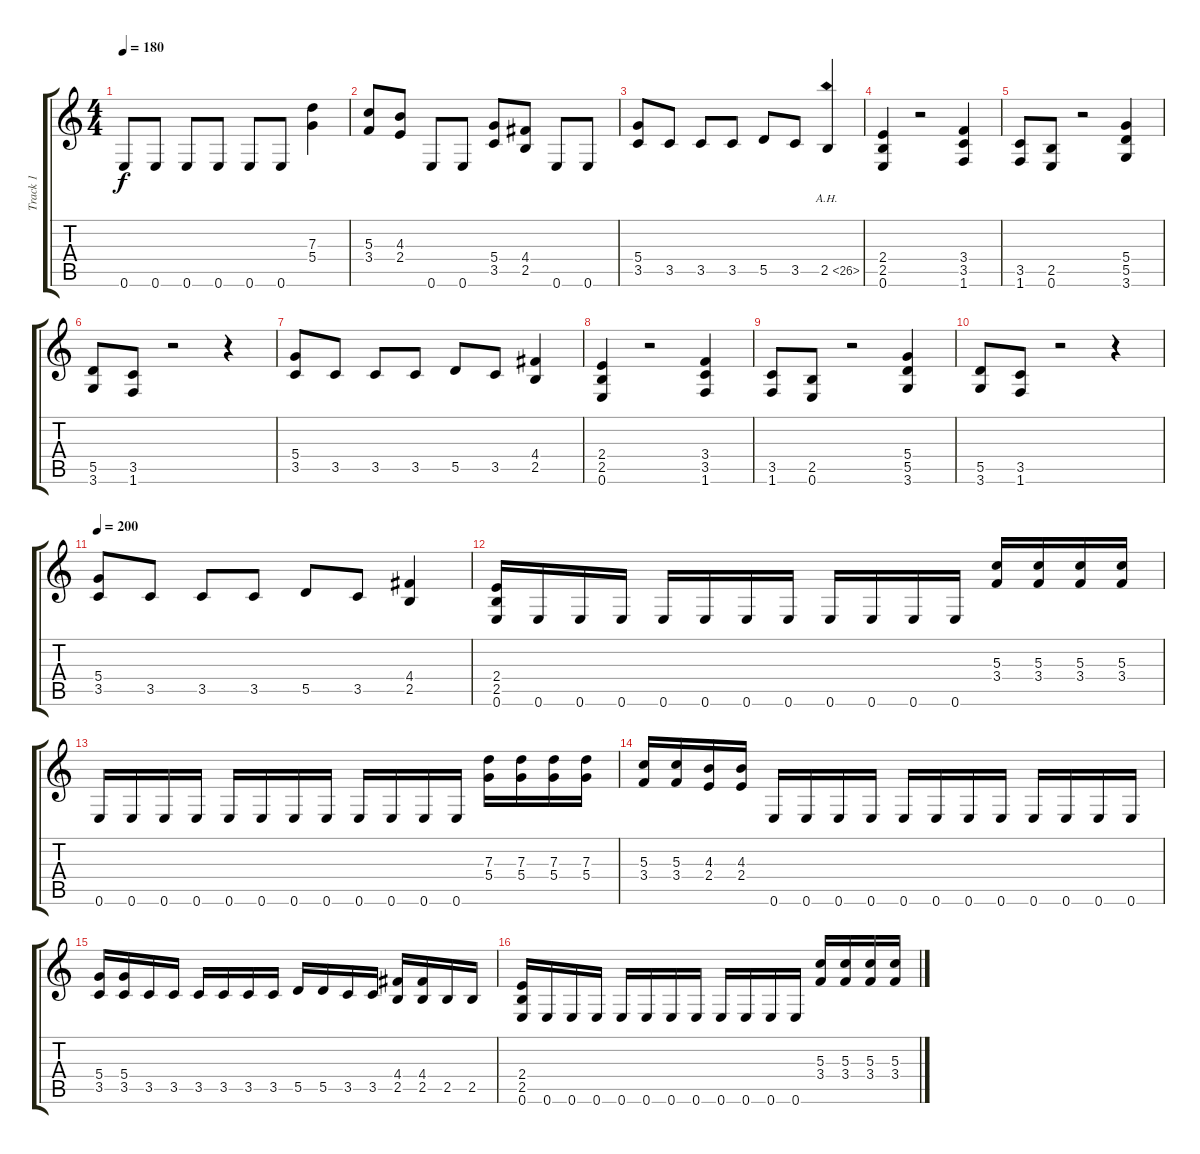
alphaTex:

\track ("Track 1" "Track 1") {instrument distortionguitar}
\staff {score tabs}
\tuning (E4 B3 G3 D3 A2 E2) {hide}
\ts (4 4)
\tempo 180
\clef g2
\ks c
0.6.8{dy f} 0.6.8 0.6.8 0.6.8 0.6.8 0.6.8 (7.3 5.4).4 |
(5.3 3.4).8 (4.3 2.4).8 0.6.8 0.6.8 (5.4 3.5).8 (4.4 2.5).8 0.6.8 0.6.8 |
(5.4 3.5).8 3.5.8 3.5.8 3.5.8 5.5.8 3.5.8 2.5{ah 24}.4 |
(2.4 2.5 0.6).4 r.2 (3.4 3.5 1.6).4 |
(3.5 1.6).8 (2.5 0.6).8 r.2 (5.4 5.5 3.6).4 |
(5.5 3.6).8 (3.5 1.6).8 r.2 r.4 |
(5.4 3.5).8 3.5.8 3.5.8 3.5.8 5.5.8 3.5.8 (4.4 2.5).4 |
(2.4 2.5 0.6).4 r.2 (3.4 3.5 1.6).4 |
(3.5 1.6).8 (2.5 0.6).8 r.2 (5.4 5.5 3.6).4 |
(5.5 3.6).8 (3.5 1.6).8 r.2 r.4 |
\tempo 200
(5.4 3.5).8 3.5.8 3.5.8 3.5.8 5.5.8 3.5.8 (4.4 2.5).4 |
(2.4 2.5 0.6).16 0.6.16 0.6.16 0.6.16 0.6.16 0.6.16 0.6.16 0.6.16 0.6.16 0.6.16 0.6.16 0.6.16 (5.3 3.4).16 (5.3 3.4).16 (5.3 3.4).16 (5.3 3.4).16 |
0.6.16 0.6.16 0.6.16 0.6.16 0.6.16 0.6.16 0.6.16 0.6.16 0.6.16 0.6.16 0.6.16 0.6.16 (7.3 5.4).16 (7.3 5.4).16 (7.3 5.4).16 (7.3 5.4).16 |
(5.3 3.4).16 (5.3 3.4).16 (4.3 2.4).16 (4.3 2.4).16 0.6.16 0.6.16 0.6.16 0.6.16 0.6.16 0.6.16 0.6.16 0.6.16 0.6.16 0.6.16 0.6.16 0.6.16 |
(5.4 3.5).16 (5.4 3.5).16 3.5.16 3.5.16 3.5.16 3.5.16 3.5.16 3.5.16 5.5.16 5.5.16 3.5.16 3.5.16 (4.4 2.5).16 (4.4 2.5).16 2.5.16 2.5.16 |
(2.4 2.5 0.6).16 0.6.16 0.6.16 0.6.16 0.6.16 0.6.16 0.6.16 0.6.16 0.6.16 0.6.16 0.6.16 0.6.16 (5.3 3.4).16 (5.3 3.4).16 (5.3 3.4).16 (5.3 3.4).16
